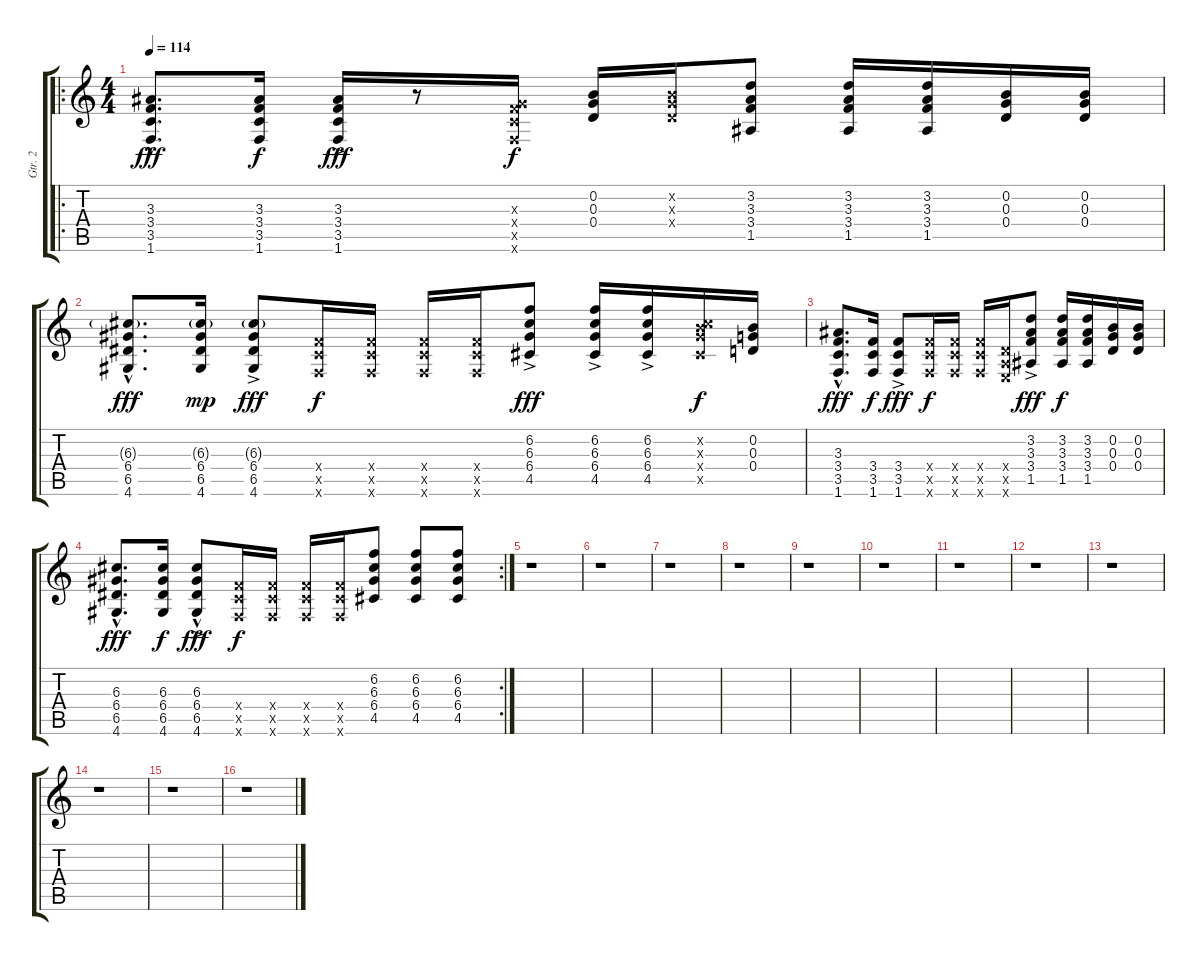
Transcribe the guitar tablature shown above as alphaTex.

\track ("Gtr. 2" "Gtr. 2") {instrument distortionguitar}
\staff {score tabs}
\tuning (E4 B3 G3 D3 A2 E2) {hide}
\ro
\ts (4 4)
\tempo 114
\clef g2
\ks c
(3.3{hac} 3.4{hac} 3.5{hac} 1.6{hac}).8{d dy fff} (3.3 3.4 3.5 1.6).16{dy f} (3.3 3.4{ac} 3.5 1.6).16{dy fff} r.8 (0.3{x} 3.4{x} 3.5{x} 1.6{x}).16{dy f} (0.2 0.3 0.4).16 (0.2{x} 0.3{x} 0.4{x}).16 (3.2 3.3 3.4 1.5).8 (3.2 3.3 3.4 1.5).16 (3.2 3.3 3.4 1.5).16 (0.2 0.3 0.4).16 (0.2 0.3 0.4).16 |
(6.3{g hac} 6.4{hac} 6.5{hac} 4.6{hac}).8{d dy fff} (6.3{g} 6.4 6.5 4.6).16{dy mp} (6.3{g} 6.4 6.5 4.6{ac}).8{dy fff} (3.4{x} 3.5{x} 1.6{x}).16{dy f} (3.4{x} 3.5{x} 1.6{x}).16 (3.4{x} 3.5{x} 1.6{x}).16 (3.4{x} 3.5{x} 1.6{x}).16 (6.2 6.3{ac} 6.4 4.5).8{dy fff} (6.2 6.3 6.4 4.5{ac}).16 (6.2 6.3 6.4{ac} 4.5).16 (0.2{x} 6.3{x} 6.4{x} 4.5{x}).16{dy f} (0.2 0.3 0.4).16 |
(3.3{hac} 3.4{hac} 3.5{hac} 1.6{hac}).8{d dy fff} (3.4 3.5 1.6).16{dy f} (3.4{ac} 3.5 1.6{st}).8{dy fff} (3.4{x} 3.5{x} 1.6{x}).16{dy f} (3.4{x} 3.5{x} 1.6{x}).16 (3.4{x} 3.5{x} 1.6{x}).16 (0.4{x} 0.5{x} 0.6{x}).16 (3.2 3.3{ac} 3.4 1.5).8{dy fff} (3.2 3.3 3.4 1.5).16{dy f} (3.2 3.3 3.4 1.5).16 (0.2 0.3 0.4).16 (0.2 0.3 0.4).16 |
\rc 2
(6.3{hac} 6.4{hac} 6.5{hac} 4.6{hac}).8{d dy fff} (6.3 6.4 6.5 4.6).16{dy f} (6.3 6.4{hac} 6.5 4.6{ac}).8{dy fff} (3.4{x} 3.5{x} 1.6{x}).16{dy f} (3.4{x} 3.5{x} 1.6{x}).16 (3.4{x} 3.5{x} 1.6{x}).16 (3.4{x} 3.5{x} 1.6{x}).16 (6.2 6.3 6.4 4.5).8 (6.2 6.3 6.4 4.5).8 (6.2 6.3 6.4 4.5).8 |
r.1 |
r.1 |
r.1 |
r.1 |
r.1 |
r.1 |
r.1 |
r.1 |
r.1 |
r.1 |
r.1 |
r.1
